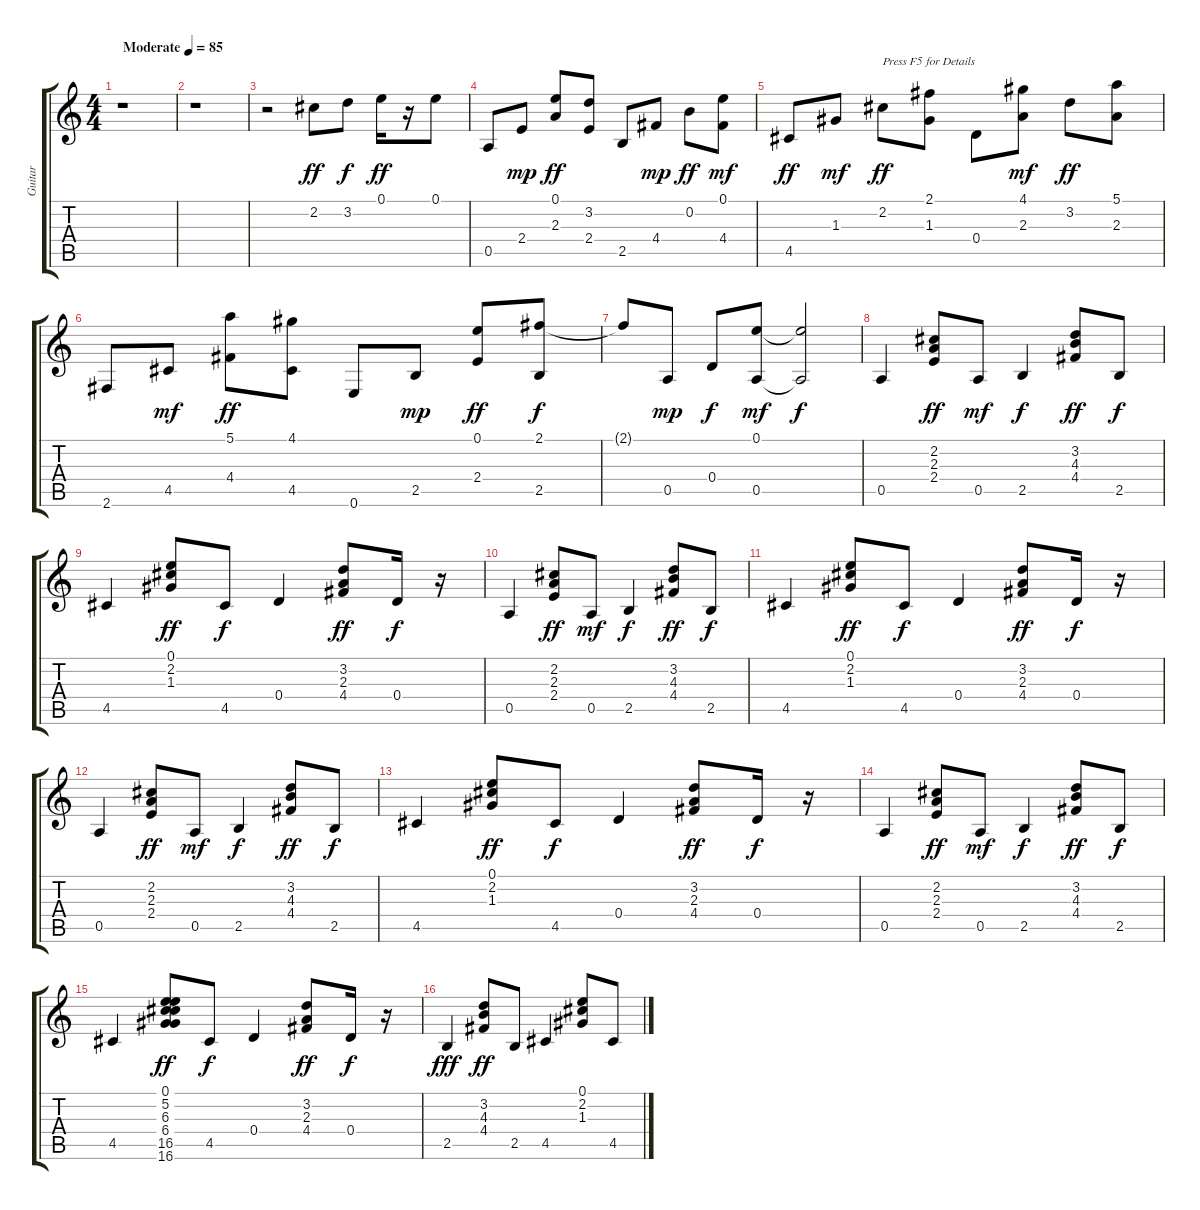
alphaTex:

\track ("Guitar" "Guitar") {instrument acousticguitarsteel}
\staff {score tabs}
\tuning (E4 B3 G3 D3 A2 E2) {hide}
\ts (4 4)
\tempo (85 "Moderate")
\clef g2
\ks c
r.1{dy ff instrument acousticguitarsteel} |
r.1 |
r.2 2.2.8 3.2.8{dy f} 0.1.16{dy ff} r.16 0.1.8 |
0.5.8 2.4.8{dy mp} (0.1 2.3).8{dy ff} (3.2 2.4).8 2.5.8 4.4.8{dy mp} 0.2.8{dy ff} (0.1 4.4).8{dy mf} |
4.5.8{dy ff} 1.3.8{dy mf} 2.2.8{txt "Press F5 for Details" dy ff} (2.1 1.3).8 0.4.8 (4.1 2.3).8{dy mf} 3.2.8{dy ff} (5.1 2.3).8 |
2.6.8 4.5.8{dy mf} (5.1 4.4).8{dy ff} (4.1 4.5).8 0.6.8 2.5.8{dy mp} (0.1 2.4).8{dy ff} (2.1 2.5).8{dy f} |
2.1{t}.8 0.5.8{dy mp} 0.4.8{dy f} (0.1 0.5).8{dy mf} (0.1{t} 0.5{t}).2{dy f} |
0.5.4 (2.2 2.3 2.4).8{dy ff} 0.5.8{dy mf} 2.5.4{dy f} (3.2 4.3 4.4).8{dy ff} 2.5.8{dy f} |
4.5.4 (0.1 2.2 1.3).8{dy ff} 4.5.8{dy f} 0.4.4 (3.2 2.3 4.4).8{dy ff} 0.4.16{dy f} r.16 |
0.5.4 (2.2 2.3 2.4).8{dy ff} 0.5.8{dy mf} 2.5.4{dy f} (3.2 4.3 4.4).8{dy ff} 2.5.8{dy f} |
4.5.4 (0.1 2.2 1.3).8{dy ff} 4.5.8{dy f} 0.4.4 (3.2 2.3 4.4).8{dy ff} 0.4.16{dy f} r.16 |
0.5.4 (2.2 2.3 2.4).8{dy ff} 0.5.8{dy mf} 2.5.4{dy f} (3.2 4.3 4.4).8{dy ff} 2.5.8{dy f} |
4.5.4 (0.1 2.2 1.3).8{dy ff} 4.5.8{dy f} 0.4.4 (3.2 2.3 4.4).8{dy ff} 0.4.16{dy f} r.16 |
0.5.4 (2.2 2.3 2.4).8{dy ff} 0.5.8{dy mf} 2.5.4{dy f} (3.2 4.3 4.4).8{dy ff} 2.5.8{dy f} |
4.5.4 (0.1 5.2 6.3 6.4 16.5 16.6).8{dy ff} 4.5.8{dy f} 0.4.4 (3.2 2.3 4.4).8{dy ff} 0.4.16{dy f} r.16 |
2.5.4{dy fff} (3.2 4.3 4.4).8{dy ff} 2.5.8 4.5.4 (0.1 2.2 1.3).8 4.5.8
